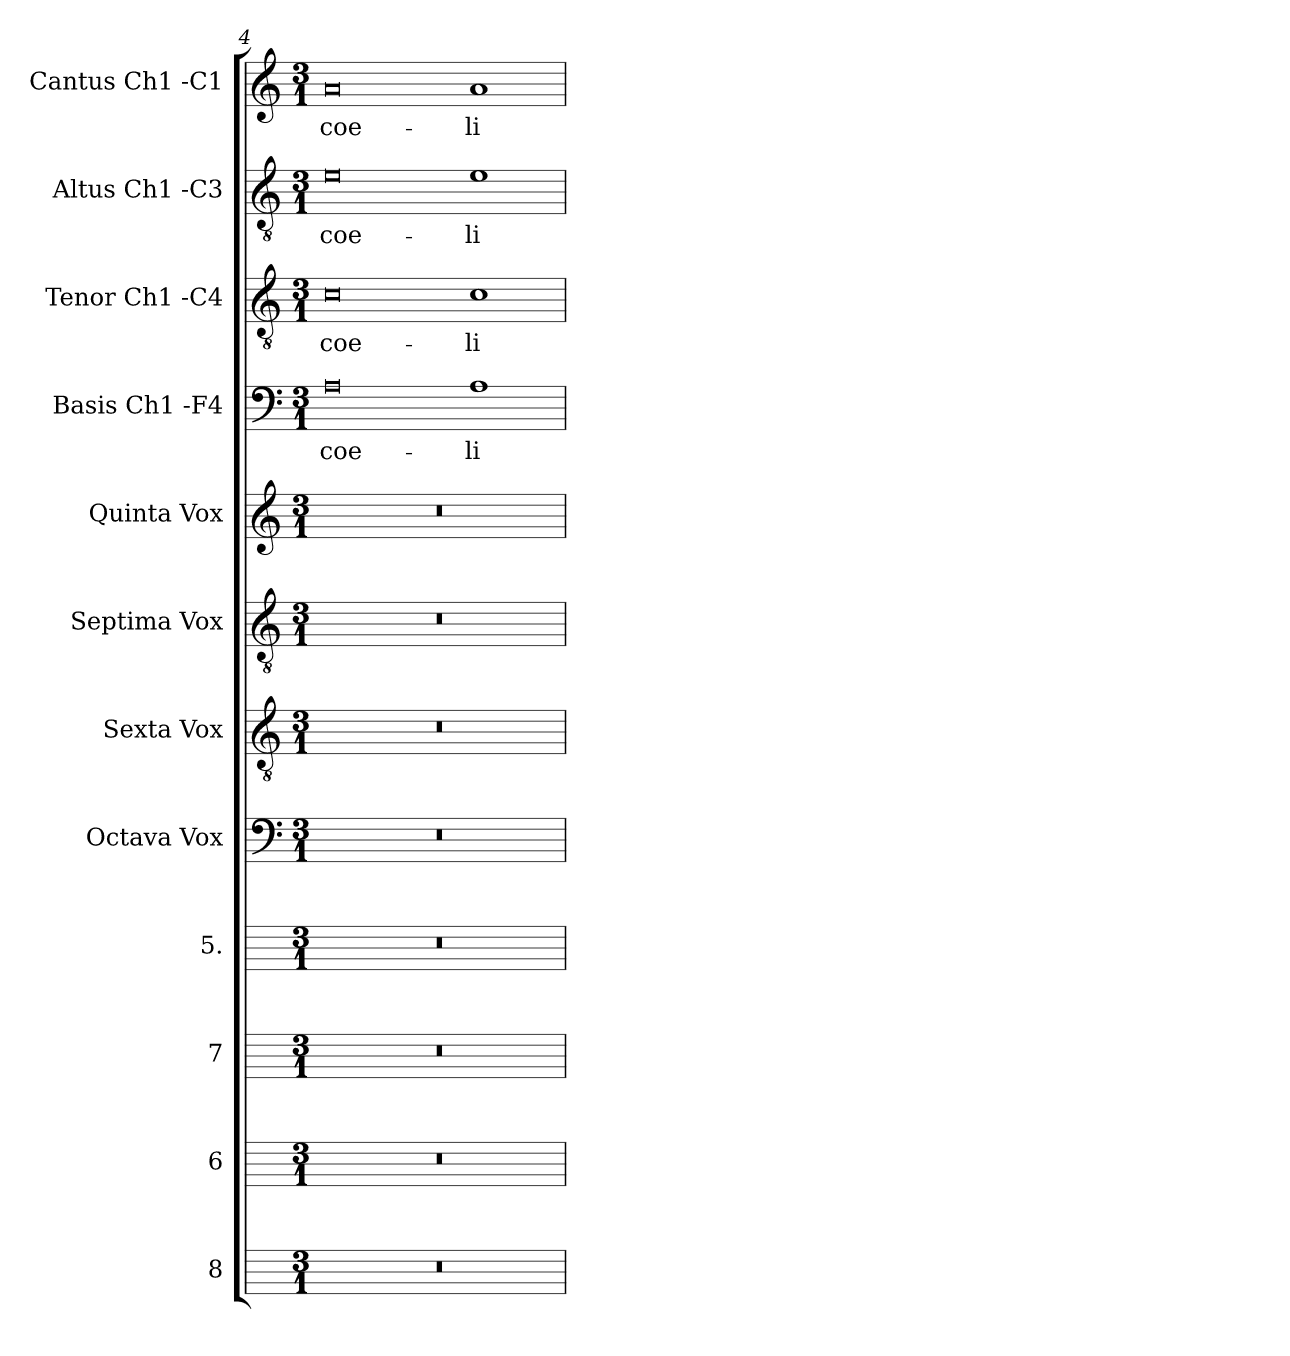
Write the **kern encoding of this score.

**kern	**kern	**kern	**kern	**kern	**kern	**kern	**kern	**kern	**text	**kern	**text	**kern	**text	**kern	**text
*part12	*part11	*part10	*part9	*part8	*part7	*part6	*part5	*part4	*part4	*part3	*part3	*part2	*part2	*part1	*part1
*staff12	*staff11	*staff10	*staff9	*staff8	*staff7	*staff6	*staff5	*staff4	*staff4	*staff3	*staff3	*staff2	*staff2	*staff1	*staff1
*I"8	*I"6	*I"7	*I"5.	*I"Octava  Vox	*I"Sexta  Vox	*I"Septima  Vox	*I"Quinta  Vox	*I"Basis  Ch1 -F4	*	*I"Tenor  Ch1 -C4	*	*I"Altus  Ch1 -C3	*	*I"Cantus  Ch1 -C1	*
*	*	*	*	*	*	*	*	*I'B	*	*I'T	*	*I'A	*	*I'C	*
*	*	*	*	*clefF4	*clefGv2	*clefGv2	*clefG2	*clefF4	*	*clefGv2	*	*clefGv2	*	*clefG2	*
*k[]	*k[]	*k[]	*k[]	*k[]	*k[]	*k[]	*k[]	*k[]	*	*k[]	*	*k[]	*	*k[]	*
*C:	*C:	*C:	*C:	*C:	*C:	*C:	*C:	*C:	*	*C:	*	*C:	*	*C:	*
*M3/1	*M3/1	*M3/1	*M3/1	*M3/1	*M3/1	*M3/1	*M3/1	*M3/1	*	*M3/1	*	*M3/1	*	*M3/1	*
=4	=4	=4	=4	=4	=4	=4	=4	=4	=4	=4	=4	=4	=4	=4	=4
!	!	!	!	!	!	!	!	!	!LO:LY:b:cj	!	!LO:LY:b:cj	!	!LO:LY:b:cj	!	!LO:LY:b:cj
0.r	0.r	0.r	0.r	0.r	0.r	0.r	0.r	0A	coe-	0c	coe-	0e	coe-	0a	coe-
!	!	!	!	!	!	!	!	!	!LO:LY:b:cj	!	!LO:LY:b:cj	!	!LO:LY:b:cj	!	!LO:LY:b:cj
.	.	.	.	.	.	.	.	1A	-li	1c	-li	1e	-li	1a	-li
=	=	=	=	=	=	=	=	=	=	=	=	=	=	=	=
*-	*-	*-	*-	*-	*-	*-	*-	*-	*-	*-	*-	*-	*-	*-	*-
